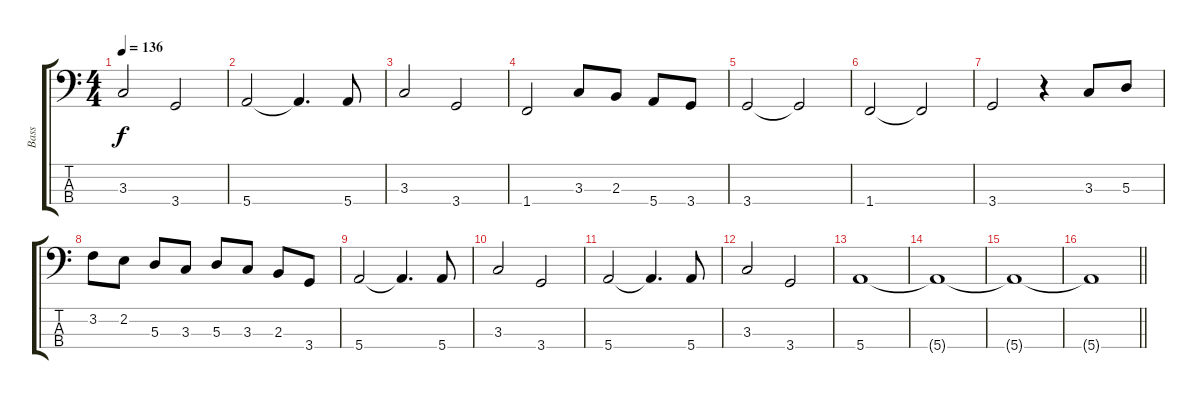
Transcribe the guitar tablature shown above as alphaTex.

\track ("Bass" "Bass") {instrument electricbassfinger}
\staff {score tabs}
\tuning (G2 D2 A1 E1) {hide}
\ts (4 4)
\tempo 136
\clef f4
\ks c
3.3.2{dy f} 3.4.2 |
5.4.2 5.4{t}.4{d} 5.4.8 |
3.3.2 3.4.2 |
1.4.2 3.3.8 2.3.8 5.4.8 3.4.8 |
3.4.2 3.4{t}.2 |
1.4.2 1.4{t}.2 |
3.4.2 r.4 3.3.8 5.3.8 |
3.2.8 2.2.8 5.3.8 3.3.8 5.3.8 3.3.8 2.3.8 3.4.8 |
5.4.2 5.4{t}.4{d} 5.4.8 |
3.3.2 3.4.2 |
5.4.2 5.4{t}.4{d} 5.4.8 |
3.3.2 3.4.2 |
5.4.1 |
5.4{t}.1 |
5.4{t}.1 |
\barLineRight lightlight
5.4{t}.1
